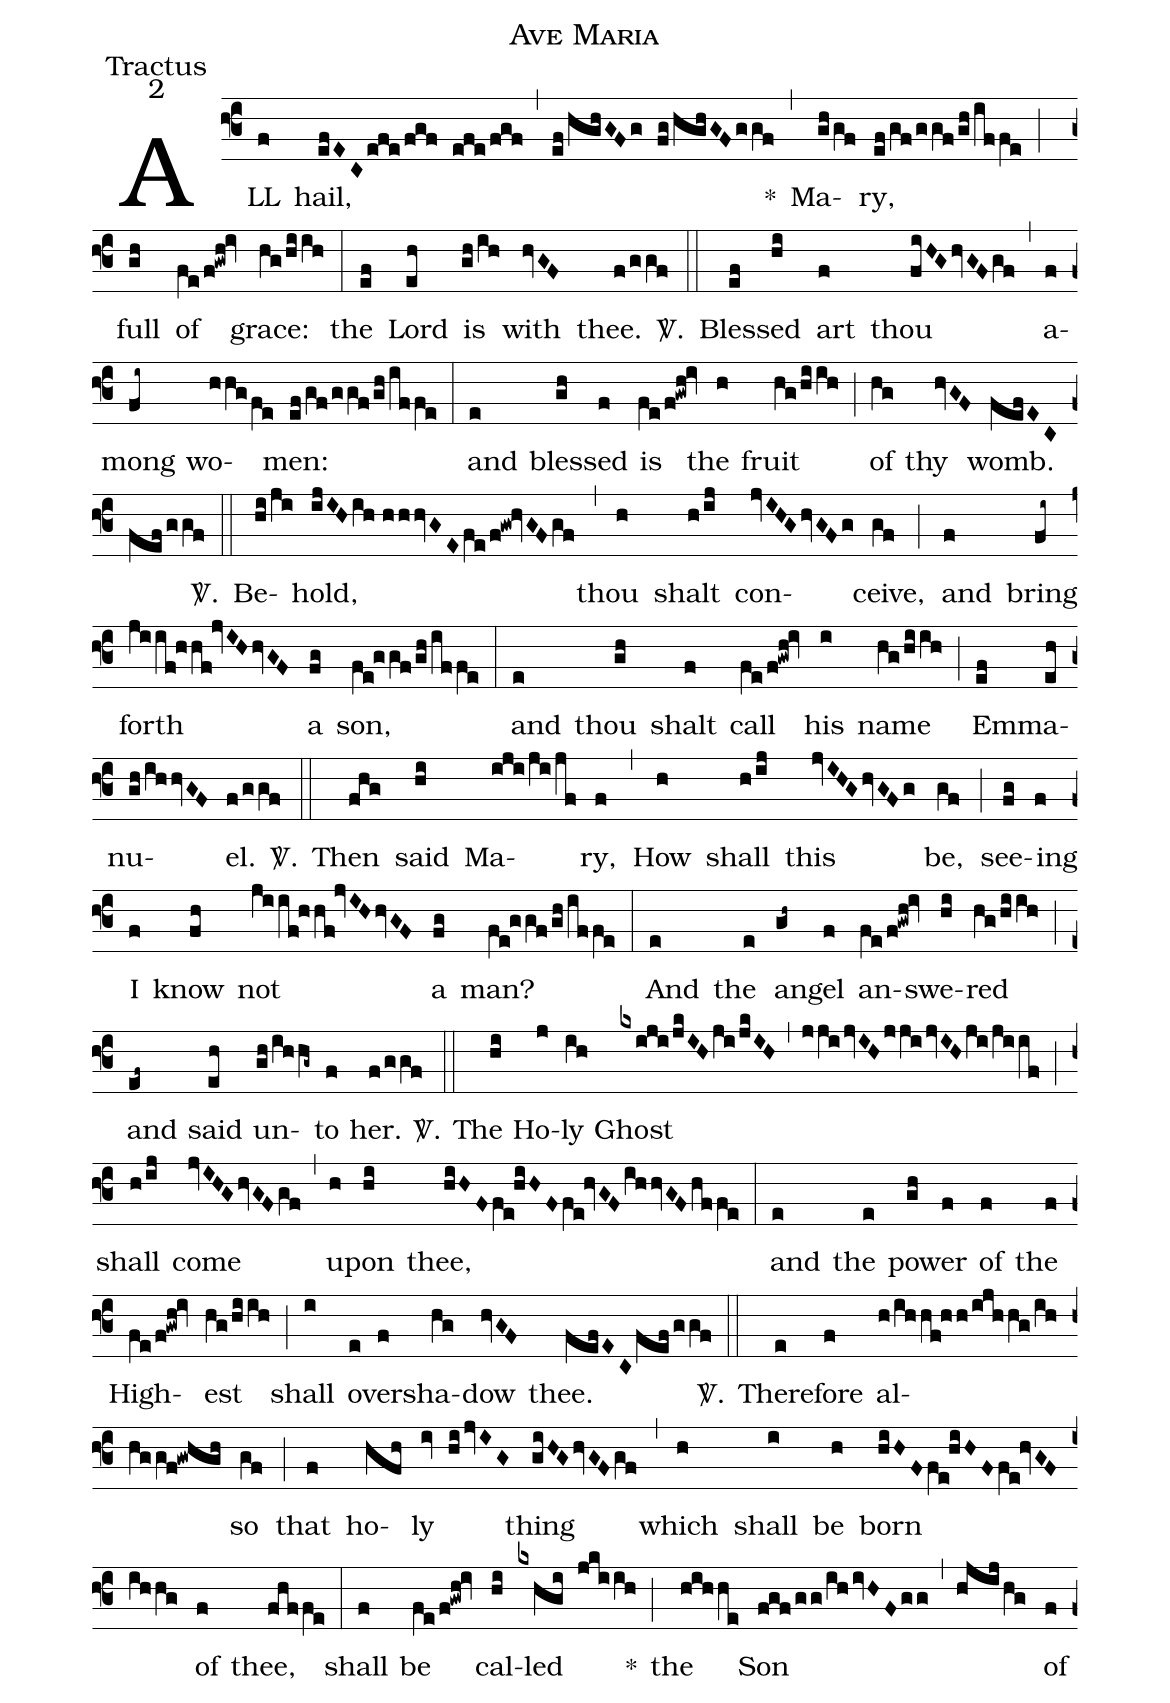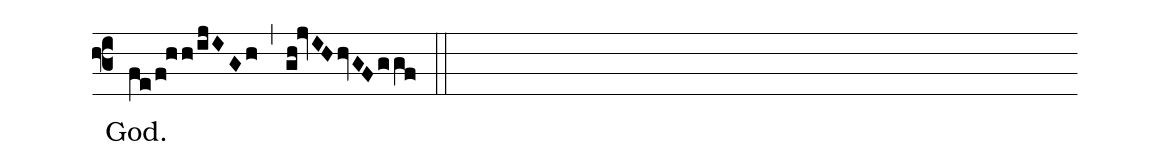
name:Ave Maria;
office-part:Tractus;
mode:2;
%%
(f3) ALL(f) hail,(efEC/efe/fgf efe/fgf) (,) (ef/hghGFg fg/hghGF/ggf) *(,) Ma(gh/gf)ry,(ef/gf/ggf/gh/iffe) (;) full(gh) of(fe/f!gwh!iv) grace:(hg/hiih) (:) the(ef) Lord(eh) is(gh/ih) with(hvGF) thee.(f/ggf) <sp>V/</sp>.(::) Bles(ef)sed(hi) art(f) thou(fiHG/hvGFgf) (,) a(f)mong(fi~) wo(hhg/fe)men:(ef/gf/ggf/gh/iffe) (:) and(e) bles(gh)sed(f) is(fe/f!gwh!iv) the(h) fruit(hg/hiih) (;) of(hg) thy(hvGF) womb.(fefEC/fef/ggf) <sp>V/</sp>.(::) Be(hi/ji)hold,(ijIH/ih//hhhvGE/fe/f!gw!hvGFgf) (,) thou(h) shalt(h/ij) con(jvIHG/hvGFg)ceive,(gf) (;) and(f) bring(fi~) forth(jiif!hhf!jvIH/hvGF) a(fg) son,(fe!ggf/gh/iffe) (:) and(e) thou(gh) shalt(f) call(fe/f!gwh!iv) his(i) name(hg/hiih) (;) Em(ef)ma(eh)nu(gh/ihhvGF)el.(f/ggf) <sp>V/</sp>.(::) Then(fhg) said(hi) Ma(iji/ji/jf)ry,(f) (,) How(h) shall(h/ij) this(jvIHG/hvGFg) be,(gf) (;) see(fg)ing(f) I(f) know(fh) not(jiif!hhf!jvIH/hvGF) a(fg) man?(fe!ggf/gh/iffe) (:) And(e) the(e) an(gh~)gel(f) an(fe/f!gwh!iv)swe(hi)red(hg/hiih) (;) and(ef~) said(eh) un(gh/ihhg~)to(f) her.(f/ggf) <sp>V/</sp>.(::) The(hi) Ho(j)ly(ih) Ghost(kxiji/jkIH/ji/jkIH) (,) (jji/jvIH/jji/jvIH/ji/jiif) (;) shall(h/ij) come(jvIHG/hvGFgf) (,) up(h)on(hi) thee,(hiHF/fe!hiHF/fe!hvGF/ihhvGF/hffe) (:) and(e) the(e) pow(gh)er(f) of(f) the(f) High(fe/f!gwh!iv)est(hg/hiih) (;) shall(i) o(e)ver(f)sha(hg)dow(hvGF) thee.(fefEC/fef/ggf) <sp>V/</sp>.(::) There(e)fore(f) al(h/ihhf!hh/ijhhg/ihhggf!gwhgh)so(gf) (;) that(f) ho(hfh)ly(iv hi/jvIG) thing(giHG/hvGFgf) (,) which(h) shall(i) be(h) born(hiHFfe!hiHFfe!hvGF/ihhg) of(f) thee,(fhffe) (:) shall(f) be(fe/f!gwh!iv) cal(hi)led(kxhgi jkiih) *(;) the(hihhe) Son(fgf/gg/ih/ivHFgg) (,) (hjij/hg) of(f) God.(fe/f!hh/ijIGh) (,) (gh!jvIH/hvGF/ggf) (::)
